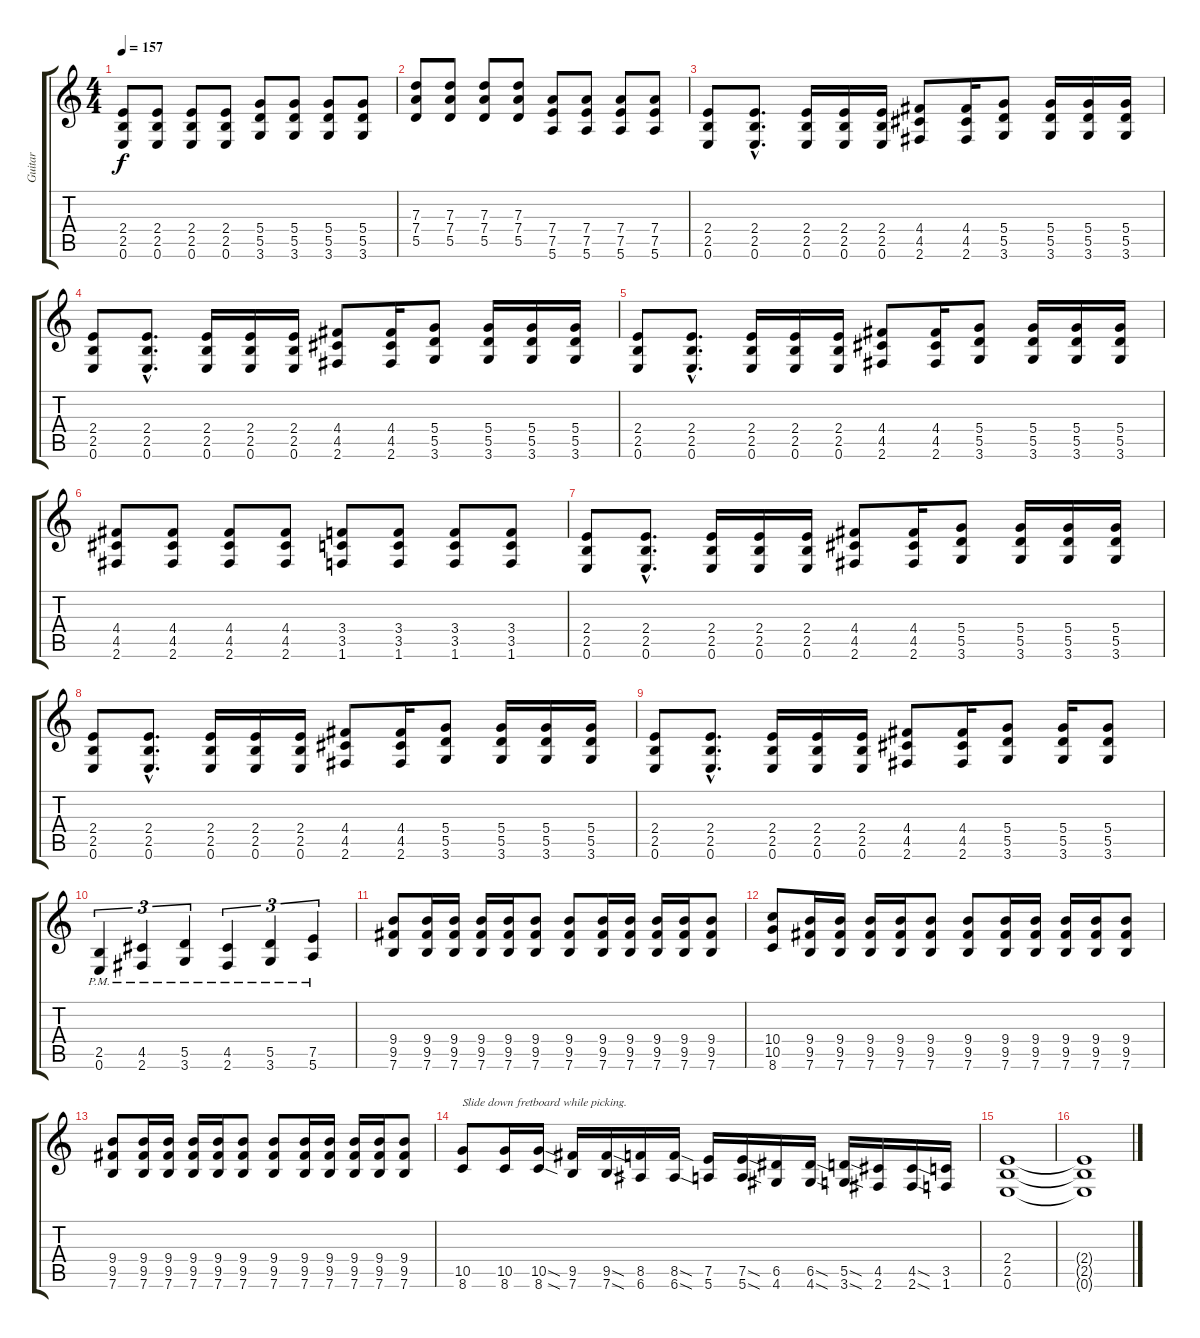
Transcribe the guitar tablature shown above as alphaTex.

\track ("Guitar" "Guitar") {instrument distortionguitar}
\staff {score tabs}
\tuning (E4 B3 G3 D3 A2 E2) {hide}
\ts (4 4)
\tempo 157
\clef g2
\ks c
(2.4 2.5 0.6).8{dy f} (2.4 2.5 0.6).8 (2.4 2.5 0.6).8 (2.4 2.5 0.6).8 (5.4 5.5 3.6).8 (5.4 5.5 3.6).8 (5.4 5.5 3.6).8 (5.4 5.5 3.6).8 |
(7.3 7.4 5.5).8 (7.3 7.4 5.5).8 (7.3 7.4 5.5).8 (7.3 7.4 5.5).8 (7.4 7.5 5.6).8 (7.4 7.5 5.6).8 (7.4 7.5 5.6).8 (7.4 7.5 5.6).8 |
(2.4 2.5 0.6).8 (2.4{hac} 2.5{hac} 0.6{hac}).8{d} (2.4 2.5 0.6).16 (2.4 2.5 0.6).16 (2.4 2.5 0.6).16 (4.4 4.5 2.6).8 (4.4 4.5 2.6).16 (5.4 5.5 3.6).8 (5.4 5.5 3.6).16 (5.4 5.5 3.6).16 (5.4 5.5 3.6).16 |
(2.4 2.5 0.6).8 (2.4{hac} 2.5{hac} 0.6{hac}).8{d} (2.4 2.5 0.6).16 (2.4 2.5 0.6).16 (2.4 2.5 0.6).16 (4.4 4.5 2.6).8 (4.4 4.5 2.6).16 (5.4 5.5 3.6).8 (5.4 5.5 3.6).16 (5.4 5.5 3.6).16 (5.4 5.5 3.6).16 |
(2.4 2.5 0.6).8 (2.4{hac} 2.5{hac} 0.6{hac}).8{d} (2.4 2.5 0.6).16 (2.4 2.5 0.6).16 (2.4 2.5 0.6).16 (4.4 4.5 2.6).8 (4.4 4.5 2.6).16 (5.4 5.5 3.6).8 (5.4 5.5 3.6).16 (5.4 5.5 3.6).16 (5.4 5.5 3.6).16 |
(4.4 4.5 2.6).8 (4.4 4.5 2.6).8 (4.4 4.5 2.6).8 (4.4 4.5 2.6).8 (3.4 3.5 1.6).8 (3.4 3.5 1.6).8 (3.4 3.5 1.6).8 (3.4 3.5 1.6).8 |
(2.4 2.5 0.6).8 (2.4{hac} 2.5{hac} 0.6{hac}).8{d} (2.4 2.5 0.6).16 (2.4 2.5 0.6).16 (2.4 2.5 0.6).16 (4.4 4.5 2.6).8 (4.4 4.5 2.6).16 (5.4 5.5 3.6).8 (5.4 5.5 3.6).16 (5.4 5.5 3.6).16 (5.4 5.5 3.6).16 |
(2.4 2.5 0.6).8 (2.4{hac} 2.5{hac} 0.6{hac}).8{d} (2.4 2.5 0.6).16 (2.4 2.5 0.6).16 (2.4 2.5 0.6).16 (4.4 4.5 2.6).8 (4.4 4.5 2.6).16 (5.4 5.5 3.6).8 (5.4 5.5 3.6).16 (5.4 5.5 3.6).16 (5.4 5.5 3.6).16 |
(2.4 2.5 0.6).8 (2.4{hac} 2.5{hac} 0.6{hac}).8{d} (2.4 2.5 0.6).16 (2.4 2.5 0.6).16 (2.4 2.5 0.6).16 (4.4 4.5 2.6).8 (4.4 4.5 2.6).16 (5.4 5.5 3.6).8 (5.4 5.5 3.6).16 (5.4 5.5 3.6).8 |
(2.5{pm} 0.6{pm}).4{tu (3 2)} (4.5{pm} 2.6{pm}).4{tu (3 2)} (5.5{pm} 3.6{pm}).4{tu (3 2)} (4.5{pm} 2.6{pm}).4{tu (3 2)} (5.5{pm} 3.6{pm}).4{tu (3 2)} (7.5{pm} 5.6{pm}).4{tu (3 2)} |
(9.4 9.5 7.6).8 (9.4 9.5 7.6).16 (9.4 9.5 7.6).16 (9.4 9.5 7.6).16 (9.4 9.5 7.6).16 (9.4 9.5 7.6).8 (9.4 9.5 7.6).8 (9.4 9.5 7.6).16 (9.4 9.5 7.6).16 (9.4 9.5 7.6).16 (9.4 9.5 7.6).16 (9.4 9.5 7.6).8 |
(10.4 10.5 8.6).8 (9.4 9.5 7.6).16 (9.4 9.5 7.6).16 (9.4 9.5 7.6).16 (9.4 9.5 7.6).16 (9.4 9.5 7.6).8 (9.4 9.5 7.6).8 (9.4 9.5 7.6).16 (9.4 9.5 7.6).16 (9.4 9.5 7.6).16 (9.4 9.5 7.6).16 (9.4 9.5 7.6).8 |
(9.4 9.5 7.6).8 (9.4 9.5 7.6).16 (9.4 9.5 7.6).16 (9.4 9.5 7.6).16 (9.4 9.5 7.6).16 (9.4 9.5 7.6).8 (9.4 9.5 7.6).8 (9.4 9.5 7.6).16 (9.4 9.5 7.6).16 (9.4 9.5 7.6).16 (9.4 9.5 7.6).16 (9.4 9.5 7.6).8 |
(10.5 8.6).8{txt "Slide down fretboard while picking."} (10.5 8.6).16 (10.5{sod} 8.6{sod}).16 (9.5 7.6).16 (9.5{sod} 7.6{sod}).16 (8.5 6.6).16 (8.5{sod} 6.6{sod}).16 (7.5 5.6).16 (7.5{sod} 5.6{sod}).16 (6.5 4.6).16 (6.5{sod} 4.6{sod}).16 (5.5{sod} 3.6{sod}).16 (4.5 2.6).16 (4.5{sod} 2.6{sod}).16 (3.5 1.6).16 |
(2.4 2.5 0.6).1 |
(2.4{t} 2.5{t} 0.6{t}).1
